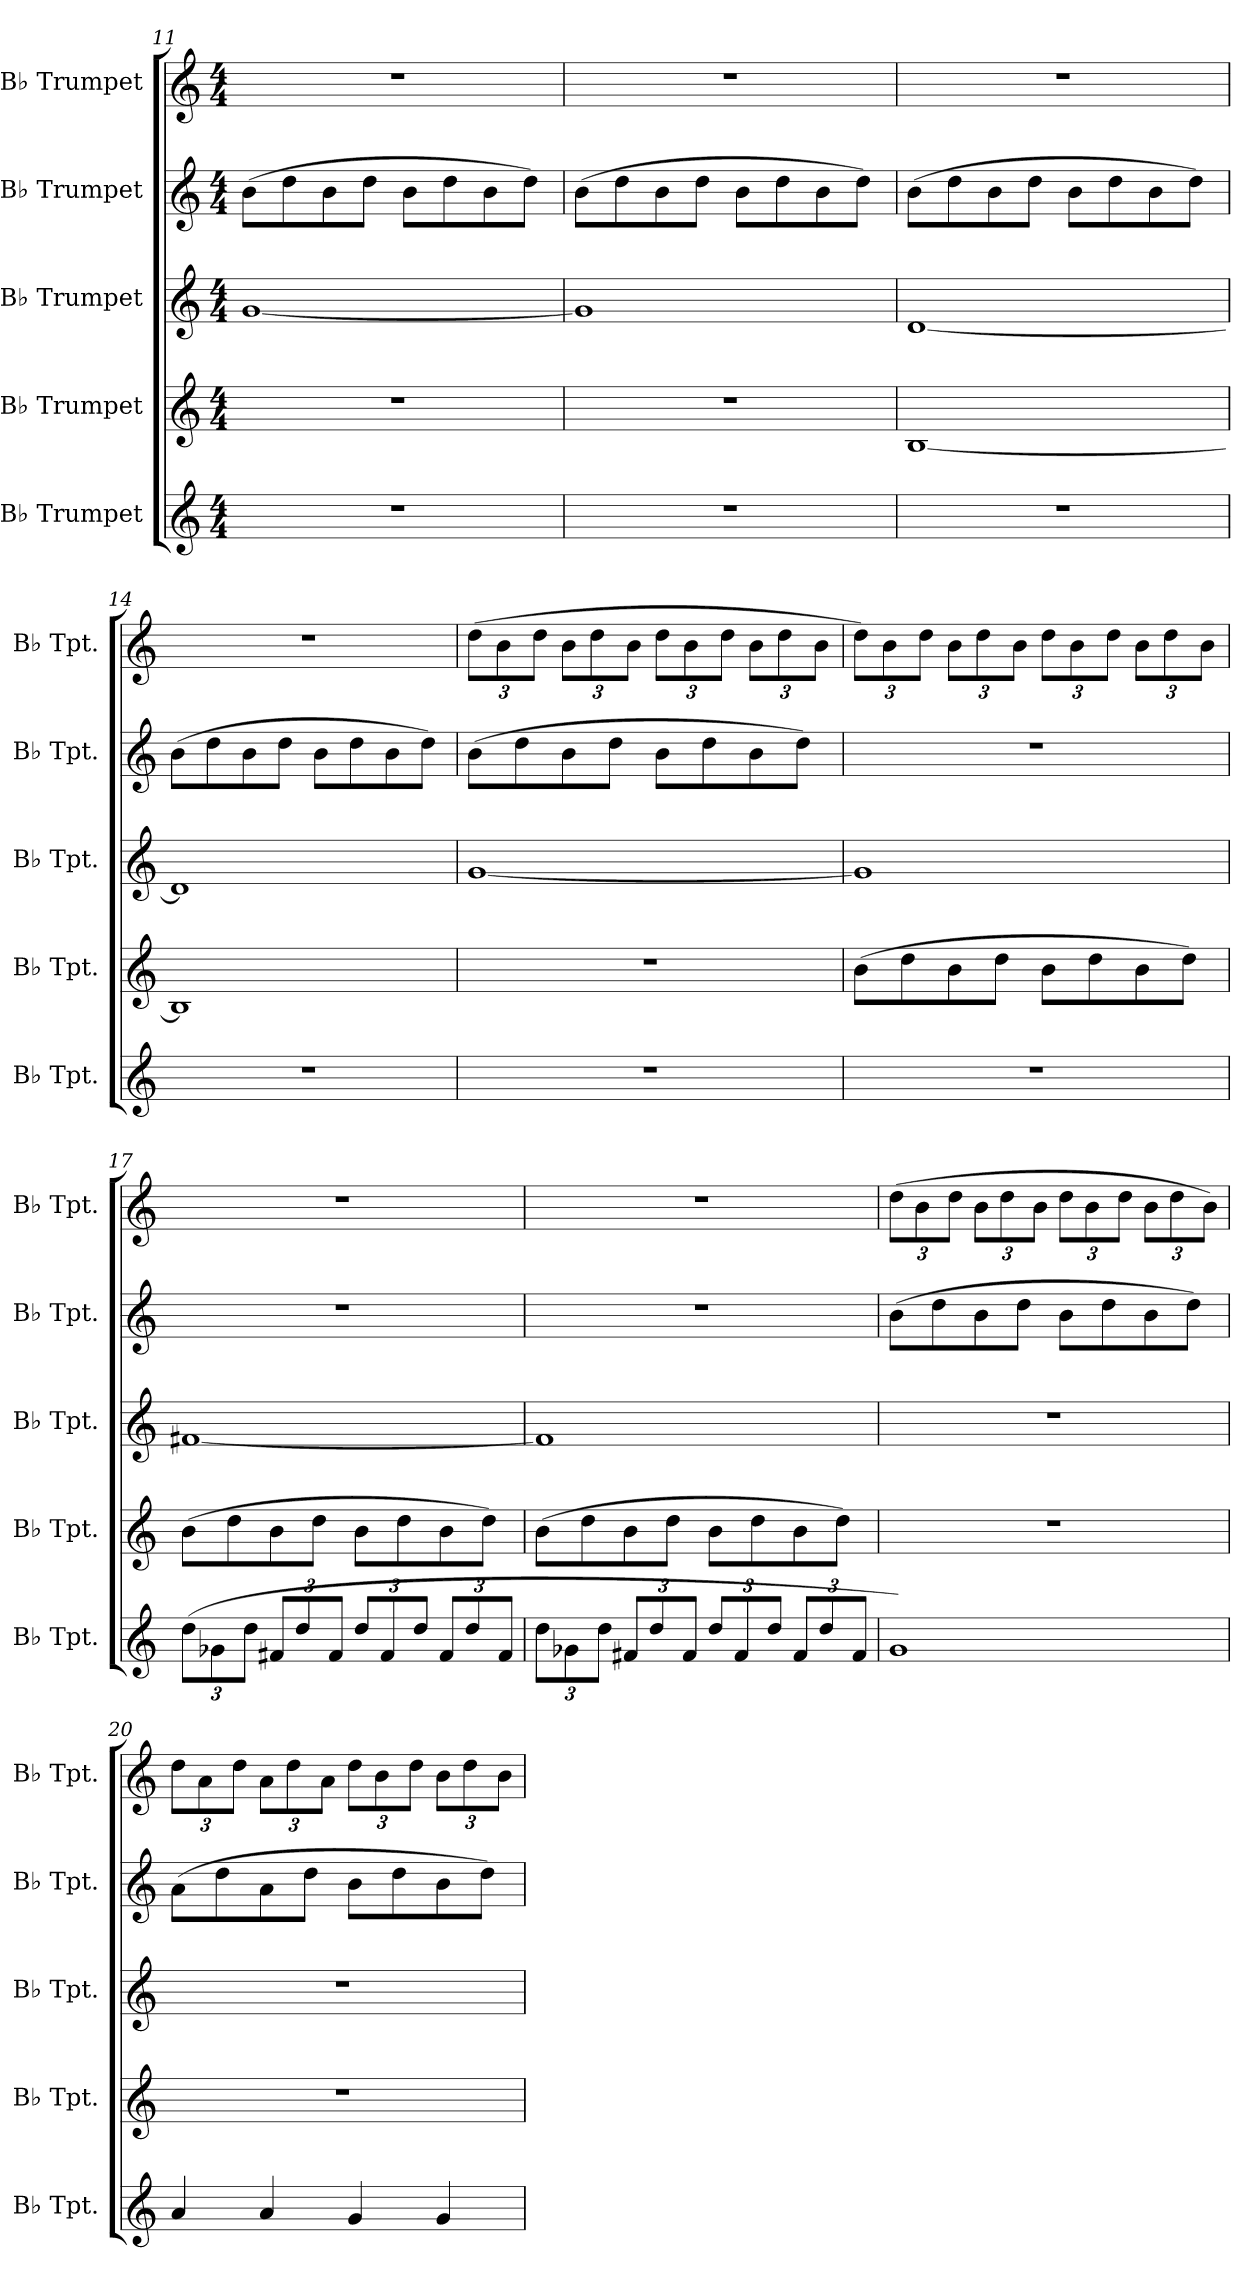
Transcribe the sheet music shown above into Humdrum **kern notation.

**kern	**kern	**kern	**kern	**kern
*part5	*part4	*part3	*part2	*part1
*staff5	*staff4	*staff3	*staff2	*staff1
*I"B♭ Trumpet	*I"B♭ Trumpet	*I"B♭ Trumpet	*I"B♭ Trumpet	*I"B♭ Trumpet
*I'B♭ Tpt.	*I'B♭ Tpt.	*I'B♭ Tpt.	*I'B♭ Tpt.	*I'B♭ Tpt.
*clefG2	*clefG2	*clefG2	*clefG2	*clefG2
*ITrd1c2	*ITrd1c2	*ITrd1c2	*ITrd1c2	*ITrd1c2
*k[b-e-]	*k[b-e-]	*k[b-e-]	*k[b-e-]	*k[b-e-]
*M4/4	*M4/4	*M4/4	*M4/4	*M4/4
=11	=11	=11	=11	=11
1r	1r	[1f	(8a\L	1r
.	.	.	8cc\	.
.	.	.	8a\	.
.	.	.	8cc\J	.
.	.	.	8a\L	.
.	.	.	8cc\	.
.	.	.	8a\	.
.	.	.	8cc\J)	.
!!LO:LB:g=z
=12	=12	=12	=12	=12
1r	1r	1f]	(8a\L	1r
.	.	.	8cc\	.
.	.	.	8a\	.
.	.	.	8cc\J	.
.	.	.	8a\L	.
.	.	.	8cc\	.
.	.	.	8a\	.
.	.	.	8cc\J)	.
=13	=13	=13	=13	=13
1r	[1A	[1c	(8a\L	1r
.	.	.	8cc\	.
.	.	.	8a\	.
.	.	.	8cc\J	.
.	.	.	8a\L	.
.	.	.	8cc\	.
.	.	.	8a\	.
.	.	.	8cc\J)	.
=14	=14	=14	=14	=14
1r	1A]	1c]	(8a\L	1r
.	.	.	8cc\	.
.	.	.	8a\	.
.	.	.	8cc\J	.
.	.	.	8a\L	.
.	.	.	8cc\	.
.	.	.	8a\	.
.	.	.	8cc\J)	.
=15	=15	=15	=15	=15
*	*	*	*	*Xbrackettup
1r	1r	[1f	(8a\L	(12cc\L
.	.	.	.	12a\
.	.	.	8cc\	.
.	.	.	.	12cc\J
.	.	.	8a\	12a\L
.	.	.	.	12cc\
.	.	.	8cc\J	.
.	.	.	.	12a\J
.	.	.	8a\L	12cc\L
.	.	.	.	12a\
.	.	.	8cc\	.
.	.	.	.	12cc\J
.	.	.	8a\	12a\L
.	.	.	.	12cc\
.	.	.	8cc\J)	.
.	.	.	.	12a\J
!!LO:PB:g=z
=16	=16	=16	=16	=16
1r	(8a\L	1f]	1r	12cc\L)
.	.	.	.	12a\
.	8cc\	.	.	.
.	.	.	.	12cc\J
.	8a\	.	.	12a\L
.	.	.	.	12cc\
.	8cc\J	.	.	.
.	.	.	.	12a\J
.	8a\L	.	.	12cc\L
.	.	.	.	12a\
.	8cc\	.	.	.
.	.	.	.	12cc\J
.	8a\	.	.	12a\L
.	.	.	.	12cc\
.	8cc\J)	.	.	.
.	.	.	.	12a\J
=17	=17	=17	=17	=17
*Xbrackettup	*	*	*	*
(12cc\L	(8a\L	[1en	1r	1r
12f-X\	.	.	.	.
.	8cc\	.	.	.
12cc\J	.	.	.	.
12en/L	8a\	.	.	.
12cc/	.	.	.	.
.	8cc\J	.	.	.
12e/J	.	.	.	.
12cc/L	8a\L	.	.	.
12e/	.	.	.	.
.	8cc\	.	.	.
12cc/J	.	.	.	.
12e/L	8a\	.	.	.
12cc/	.	.	.	.
.	8cc\J)	.	.	.
12e/J	.	.	.	.
=18	=18	=18	=18	=18
12cc\L	(8a\L	1e]	1r	1r
12f-X\	.	.	.	.
.	8cc\	.	.	.
12cc\J	.	.	.	.
12en/L	8a\	.	.	.
12cc/	.	.	.	.
.	8cc\J	.	.	.
12e/J	.	.	.	.
12cc/L	8a\L	.	.	.
12e/	.	.	.	.
.	8cc\	.	.	.
12cc/J	.	.	.	.
12e/L	8a\	.	.	.
12cc/	.	.	.	.
.	8cc\J)	.	.	.
12e/J	.	.	.	.
!!LO:LB:g=z
=19	=19	=19	=19	=19
1f)	1r	1r	(8a\L	(12cc\L
.	.	.	.	12a\
.	.	.	8cc\	.
.	.	.	.	12cc\J
.	.	.	8a\	12a\L
.	.	.	.	12cc\
.	.	.	8cc\J	.
.	.	.	.	12a\J
.	.	.	8a\L	12cc\L
.	.	.	.	12a\
.	.	.	8cc\	.
.	.	.	.	12cc\J
.	.	.	8a\	12a\L
.	.	.	.	12cc\
.	.	.	8cc\J)	.
.	.	.	.	12a\J)
=20	=20	=20	=20	=20
4g/	1r	1r	(8g\L	12cc\L
.	.	.	.	12g\
.	.	.	8cc\	.
.	.	.	.	12cc\J
4g/	.	.	8g\	12g\L
.	.	.	.	12cc\
.	.	.	8cc\J	.
.	.	.	.	12g\J
4f/	.	.	8a\L	12cc\L
.	.	.	.	12a\
.	.	.	8cc\	.
.	.	.	.	12cc\J
4f/	.	.	8a\	12a\L
.	.	.	.	12cc\
.	.	.	8cc\J)	.
.	.	.	.	12a\J
=	=	=	=	=
*-	*-	*-	*-	*-
